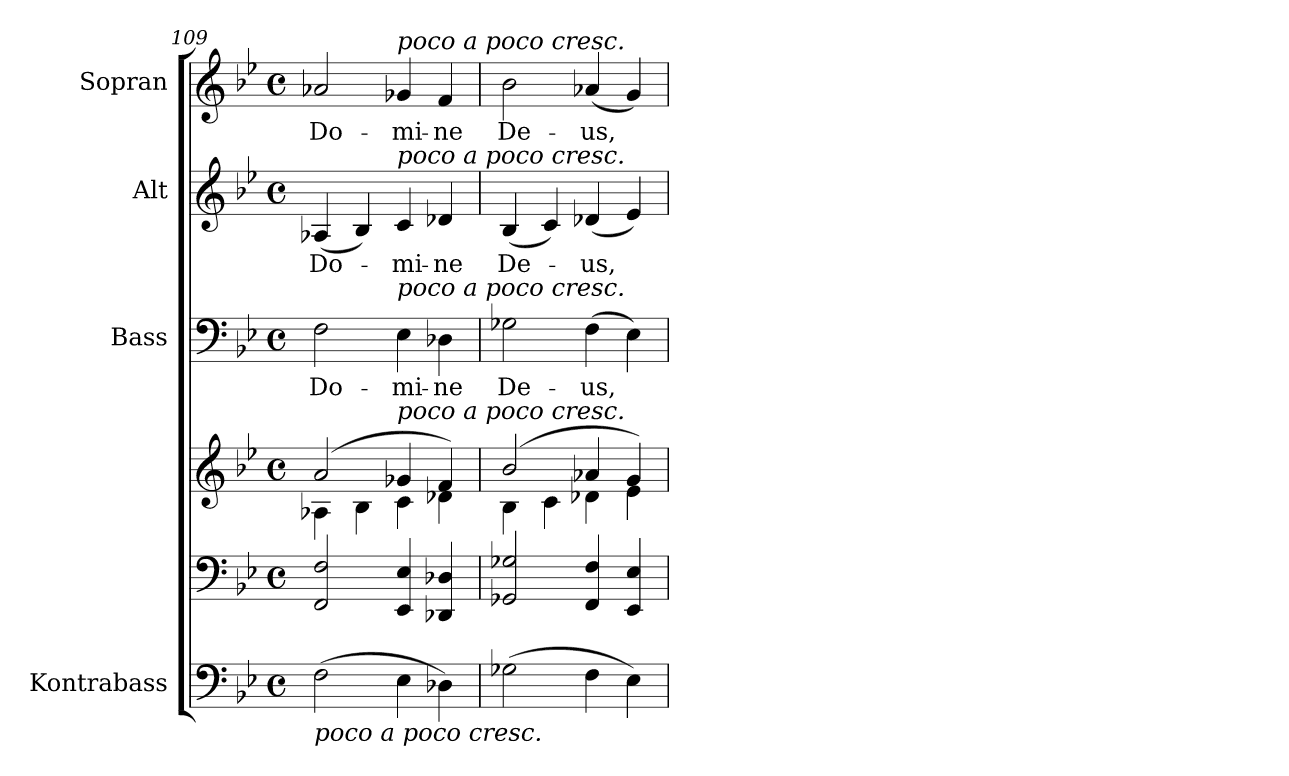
**kern	**kern	**kern	**kern	**text	**kern	**text	**kern	**text
*part5	*part4	*part4	*part3	*part3	*part2	*part2	*part1	*part1
*staff6	*staff5	*staff4	*staff3	*staff3	*staff2	*staff2	*staff1	*staff1
*I"Kontrabass	*	*	*I"Bass	*	*I"Alt	*	*I"Sopran	*
*I'Kb.	*	*	*I'B.	*	*I'A.	*	*I'S.	*
!!LO:PB:g=z
*clefF4	*clefF4	*clefG2	*clefF4	*	*clefG2	*	*clefG2	*
*ITrd7c12	*	*	*	*	*	*	*	*
*k[b-e-]	*k[b-e-]	*k[b-e-]	*k[b-e-]	*	*k[b-e-]	*	*k[b-e-]	*
*B-:	*B-:	*B-:	*B-:	*	*B-:	*	*B-:	*
*M4/4	*M4/4	*M4/4	*M4/4	*	*M4/4	*	*M4/4	*
*met(c)	*met(c)	*met(c)	*met(c)	*	*met(c)	*	*met(c)	*
=109	=109	=109	=109	=109	=109	=109	=109	=109
*	*	*^	*	*	*	*	*	*
!LO:TX:b:i:t=poco a poco cresc.	!	!	!	!	!	!	!	!	!
!	!	!	!	!	!LO:LY:b	!	!LO:LY:b	!	!LO:LY:b
(>2FF\	2FF/ 2F/	(2a/	4A-X\	2F\	Do-	(<4A-X/	Do-	2a-X/	Do-
.	.	.	4B-\	.	.	4B-/)	.	.	.
!	!	!	!	!	!	!	!	!LO:TX:a:i:t=poco a poco cresc.	!
!	!	!	!	!	!	!LO:TX:a:i:t=poco a poco cresc.	!	!	!
!	!	!	!	!LO:TX:a:i:t=poco a poco cresc.	!	!	!	!	!
!	!	!LO:TX:a:i:t=poco a poco cresc.	!	!	!	!	!	!	!
!	!	!	!	!	!LO:LY:b	!	!LO:LY:b	!	!LO:LY:b
4EE-\	4EE-/ 4E-/	4g-X/	4c\	4E-\	-mi-	4c/	-mi-	4g-X/	-mi-
!	!	!	!	!	!LO:LY:b	!	!LO:LY:b	!	!LO:LY:b
4DD-X\)	4DD-X/ 4D-X/	4f/)	4d-X\	4D-X\	-ne	4d-X/	-ne	4f/	-ne
=110	=110	=110	=110	=110	=110	=110	=110	=110	=110
!	!	!	!	!	!LO:LY:b	!	!LO:LY:b	!	!LO:LY:b
(>2GG-X\	2GG-X/ 2G-X/	(2b-/	4B-\	2G-X\	De-	(<4B-/	De-	2b-\	De-
.	.	.	4c\	.	.	4c/)	.	.	.
!	!	!	!	!	!LO:LY:b	!	!LO:LY:b	!	!LO:LY:b
4FF\	4FF/ 4F/	4a-X/	4d-X\	(>4F\	-us,	(<4d-X/	-us,	(<4a-X/	-us,
4EE-\)	4EE-/ 4E-/	4g/)	4e-\	4E-\)	.	4e-/)	.	4g/)	.
*	*	*v	*v	*	*	*	*	*	*
=	=	=	=	=	=	=	=	=
*-	*-	*-	*-	*-	*-	*-	*-	*-
